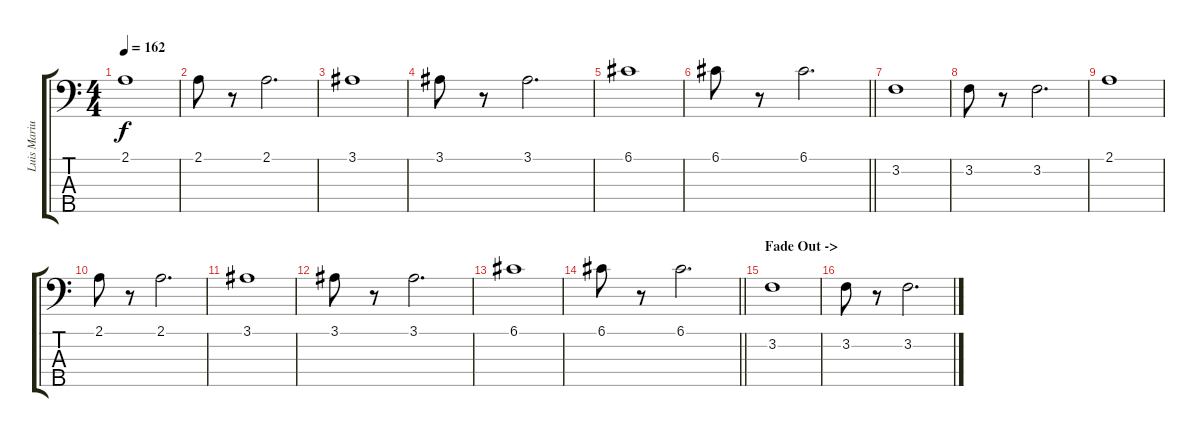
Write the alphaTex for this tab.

\track ("Luis Mariutti" "Luis Mariu") {instrument fretlessbass}
\staff {score tabs}
\tuning (G2 D2 A1 E1 B0) {hide}
\ts (4 4)
\tempo 162
\clef f4
\ks c
2.1.1{dy f} |
2.1.8 r.8 2.1.2{d} |
3.1.1 |
3.1.8 r.8 3.1.2{d} |
6.1.1 |
\barLineRight lightlight
6.1.8 r.8 6.1.2{d} |
3.2.1 |
3.2.8 r.8 3.2.2{d} |
2.1.1 |
2.1.8 r.8 2.1.2{d} |
3.1.1 |
3.1.8 r.8 3.1.2{d} |
6.1.1 |
\barLineRight lightlight
6.1.8 r.8 6.1.2{d} |
\section ("" "Fade Out ->")
3.2.1{volume 9} |
3.2.8 r.8 3.2.2{d}
